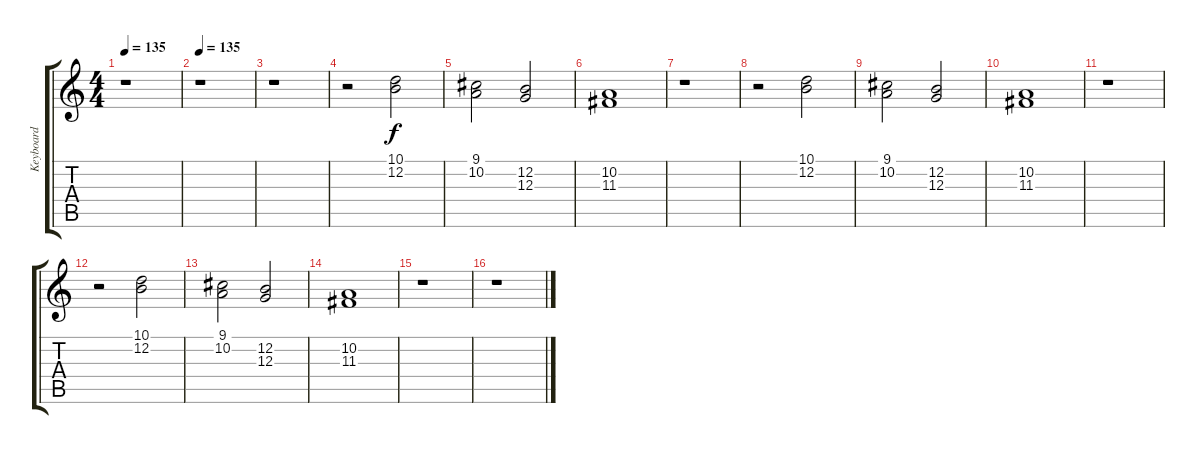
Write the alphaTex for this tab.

\track ("Keyboard" "Keyboard") {instrument pad5bowed}
\staff {score tabs}
\tuning (E4 B3 G3 D3 A2 E2) {hide}
\ts (4 4)
\tempo 135
\clef g2
\ks c
r.1{dy f} |
\tempo 135
r.1 |
r.1 |
r.2 (10.1 12.2).2 |
(9.1 10.2).2 (12.2 12.3).2 |
(10.2 11.3).1 |
r.1 |
r.2 (10.1 12.2).2 |
(9.1 10.2).2 (12.2 12.3).2 |
(10.2 11.3).1 |
r.1 |
r.2 (10.1 12.2).2 |
(9.1 10.2).2 (12.2 12.3).2 |
(10.2 11.3).1 |
r.1 |
r.1
